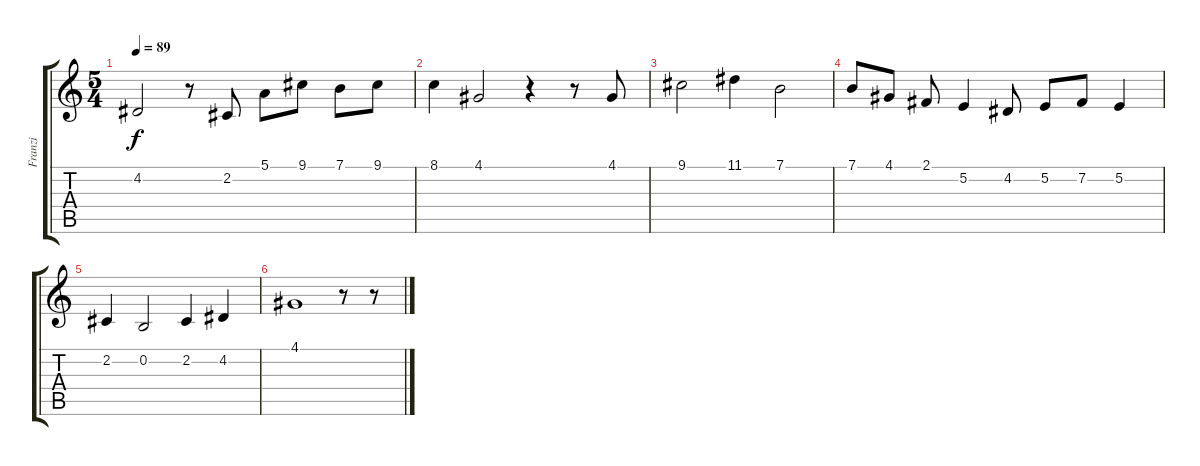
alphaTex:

\track ("Franzi" "Franzi") {instrument recorder}
\staff {score tabs}
\tuning (E4 B3 G3 D3 A2 E2) {hide}
\ts (5 4)
\tempo 89
\clef g2
\ks c
4.2.2{dy f} r.8 2.2.8 5.1.8 9.1.8 7.1.8 9.1.8 |
8.1.4 4.1.2 r.4 r.8 4.1.8 |
9.1.2 11.1.4 7.1.2 |
7.1.8 4.1.8 2.1.8 5.2.4 4.2.8 5.2.8 7.2.8 5.2.4 |
2.2.4 0.2.2 2.2.4 4.2.4 |
4.1.1 r.8 r.8
